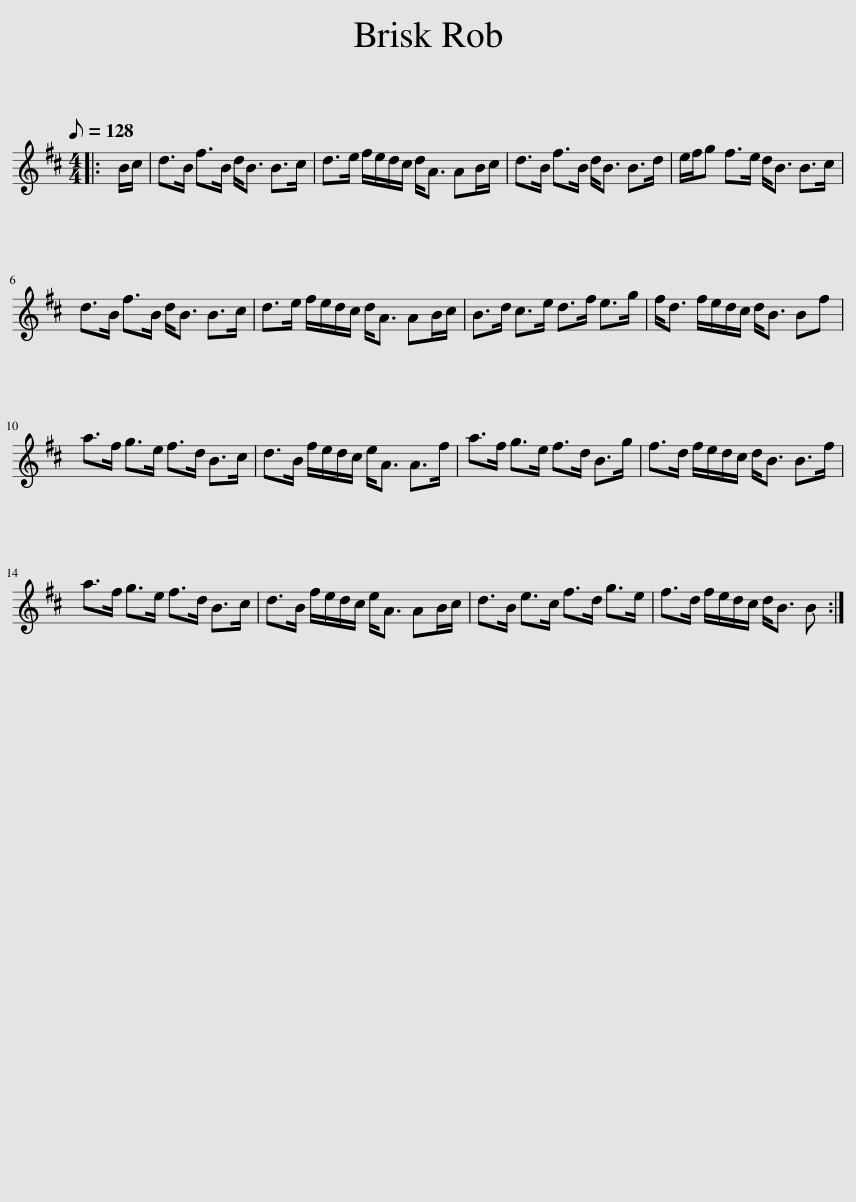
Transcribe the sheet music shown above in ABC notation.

X:1
L:1/8
Q:1/8=128
M:4/4
I:linebreak $
K:Bmin
V:1 treble
V:1
|: B/c/ | d>B f>B d<B B>c | d>e f/e/d/c/ d<A AB/c/ | d>B f>B d<B B>d | e/f/g f>e d<B B>c |$ %5
 d>B f>B d<B B>c | d>e f/e/d/c/ d<A AB/c/ | B>d c>e d>f e>g | f<d f/e/d/c/ d<B Bf |$ a>f g>e f>d B>c | %10
 d>B f/e/d/c/ e<A A>f | a>f g>e f>d B>g | f>d f/e/d/c/ d<B B>f |$ a>f g>e f>d B>c | d>B f/e/d/c/ e<A AB/c/ | %15
 d>B e>c f>d g>e | f>d f/e/d/c/ d<B B :| %17
